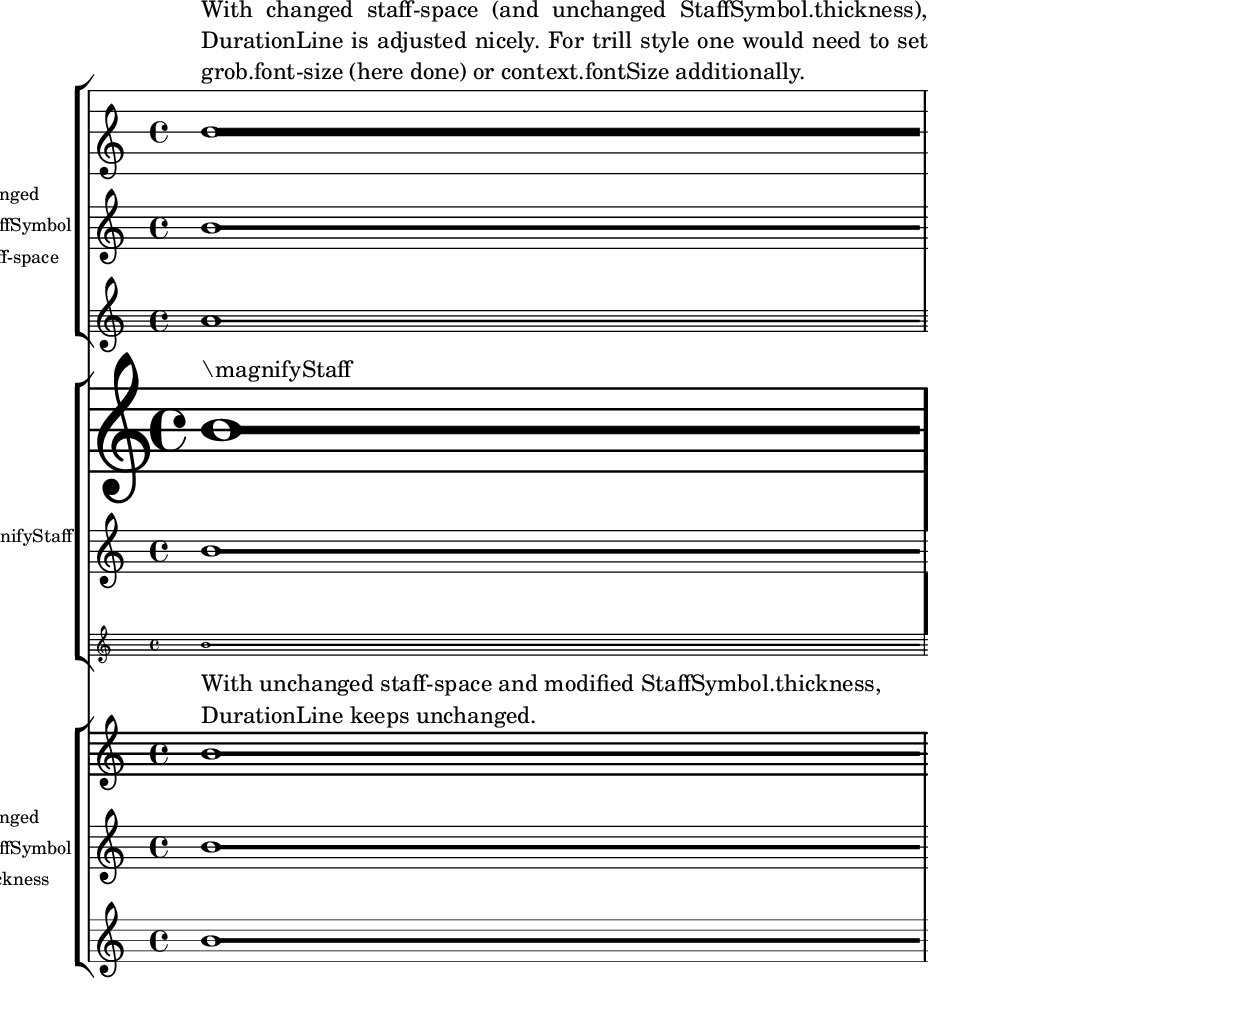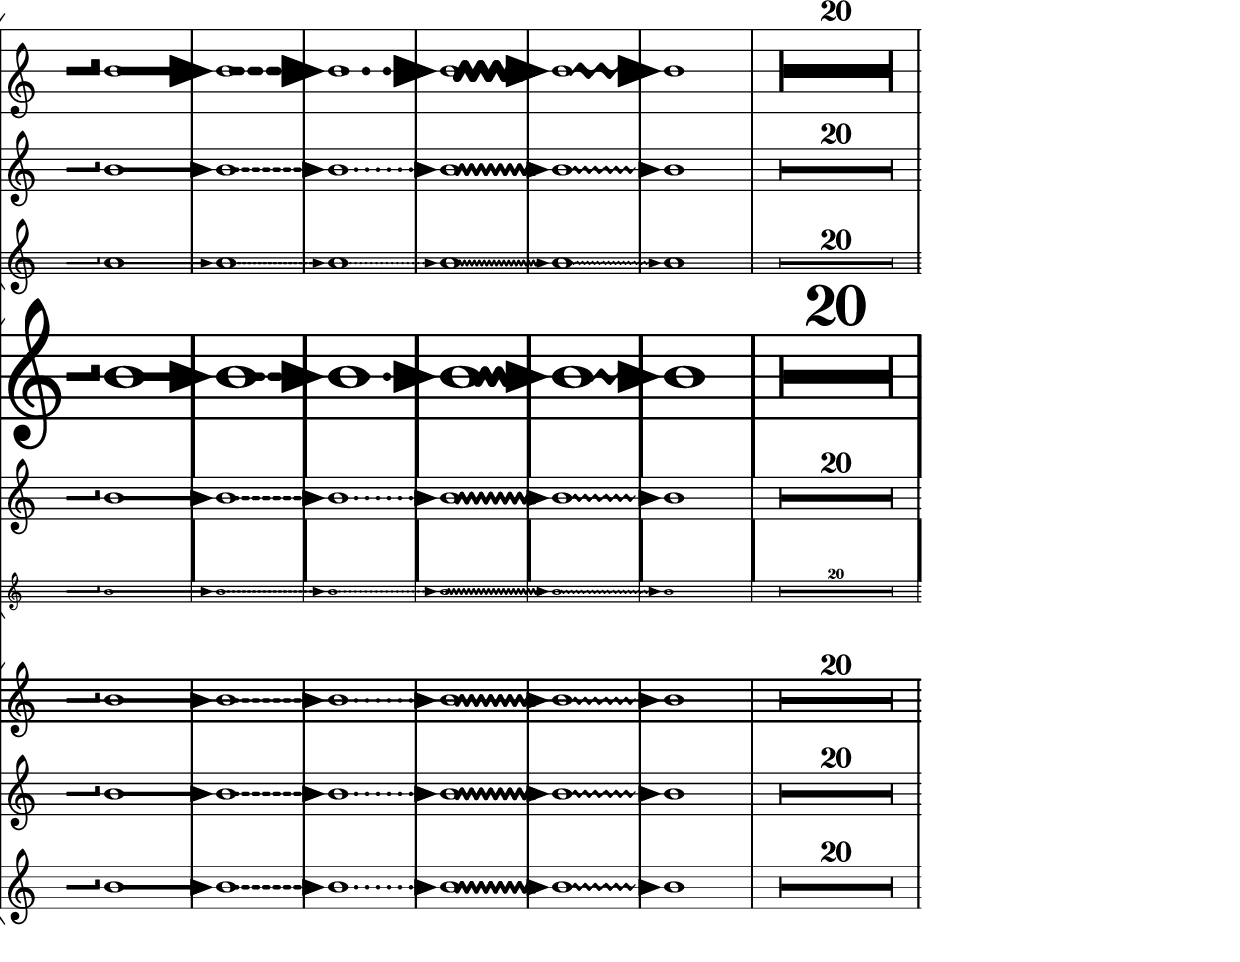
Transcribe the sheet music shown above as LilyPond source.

%% Generated by lilypond-book
%% Options: [exampleindent=10.16\mm,indent=0\mm,line-width=160\mm]
\include "lilypond-book-preamble.ly"


% ****************************************************************
% Start cut-&-pastable-section
% ****************************************************************

#(ly:set-option 'eps-box-padding 3.000000)



\paper {
  indent = 0\mm
  line-width = 160\mm
  % offset the left padding, also add 1mm as lilypond creates cropped
  % images with a little space on the right
  line-width = #(- line-width (* mm  3.000000) (* mm 1))
}

\layout {
  
}




% ****************************************************************
% ly snippet:
% ****************************************************************
\sourcefilename "/lilypond-2.24.3/input/regression/duration-line-thickness-staff-sizes.ly"
\sourcefileline 0
\version "2.23.9"

\header {
  texidoc = "The visible thickness of a duration line is adjusted properly
according to the staff space for all styles, like for long compressed
@code{MultiMeasureRest}.
Changes in @code{StaffSymbol.thickness} are disregarded."
}

mus = {
  \override DurationLine.bound-details.right.end-style = #'hook
  b'1\-
  \override DurationLine.bound-details.right.end-style = #'arrow
  \override DurationLine.style = #'line
  b'\-
  \override DurationLine.style = #'dashed-line
  b'\-
  \override DurationLine.style = #'dotted-line
  b'\-
  \override DurationLine.style = #'zigzag
  b'\-
  \override DurationLine.style = #'trill
  b'\-
  \override DurationLine.style = #'none
  b'\-
  \compressEmptyMeasures
  R1*20
}

\score {
 <<
  \new StaffGroup
    \with {
      instrumentName =
        \markup \column {
          "changed"
          "StaffSymbol"
          "staff-space"
        }
    }
    <<
      \new Staff
        \with {
          \override StaffSymbol.staff-space = #(magstep 6)
        }
        {
          <>^
            \markup
            \override #'(line-width . 70)
            \justify-string
              #"With changed staff-space (and unchanged StaffSymbol.thickness),
              DurationLine is adjusted nicely.  For trill style one would need
              to set grob.font-size (here done) or context.fontSize
              additionally."
          \override DurationLine.font-size = #6
          \mus
        }
      \new Staff
        \mus
      \new Staff
        \with {
          \override StaffSymbol.staff-space = #(magstep -6)
        }
        {
          \override DurationLine.font-size = #-6
          \mus
        }
    >>

  \new StaffGroup
    \with { instrumentName = "\\magnifyStaff" }
    <<
      \new Staff
        \with { \magnifyStaff #(magstep 6) }
        {
          <>^\markup \fontsize #-6"\\magnifyStaff"
          \mus
        }
      \new Staff
        \mus
      \new Staff
        \with { \magnifyStaff #(magstep -6) }
        \mus
    >>

  \new StaffGroup
    \with {
      instrumentName =
        \markup \column {
          "changed"
          "StaffSymbol"
          "thickness"
        }
    }
    <<
      \new Staff
        \with { \override StaffSymbol.thickness = #(magstep 6) }
        {
         <>^
           \markup \column {
            "With unchanged staff-space and modified StaffSymbol.thickness,"
            "DurationLine keeps unchanged."
           }
         \mus
        }
      \new Staff
        \mus
      \new Staff
        \with { \override StaffSymbol.thickness = #(magstep -6) }
        \mus
    >>
 >>
 \layout {
   indent = 15
   \context {
     \StaffGroup
     \override InstrumentName.font-size = #-2
   }
   \context {
     \Voice
     \consists "Duration_line_engraver"
     %% If broken and end-style is set:
     \override DurationLine.after-line-breaking = ##t
     \override DurationLine.minimum-length-after-break = 10
   }
 }
}



% ****************************************************************
% end ly snippet
% ****************************************************************
